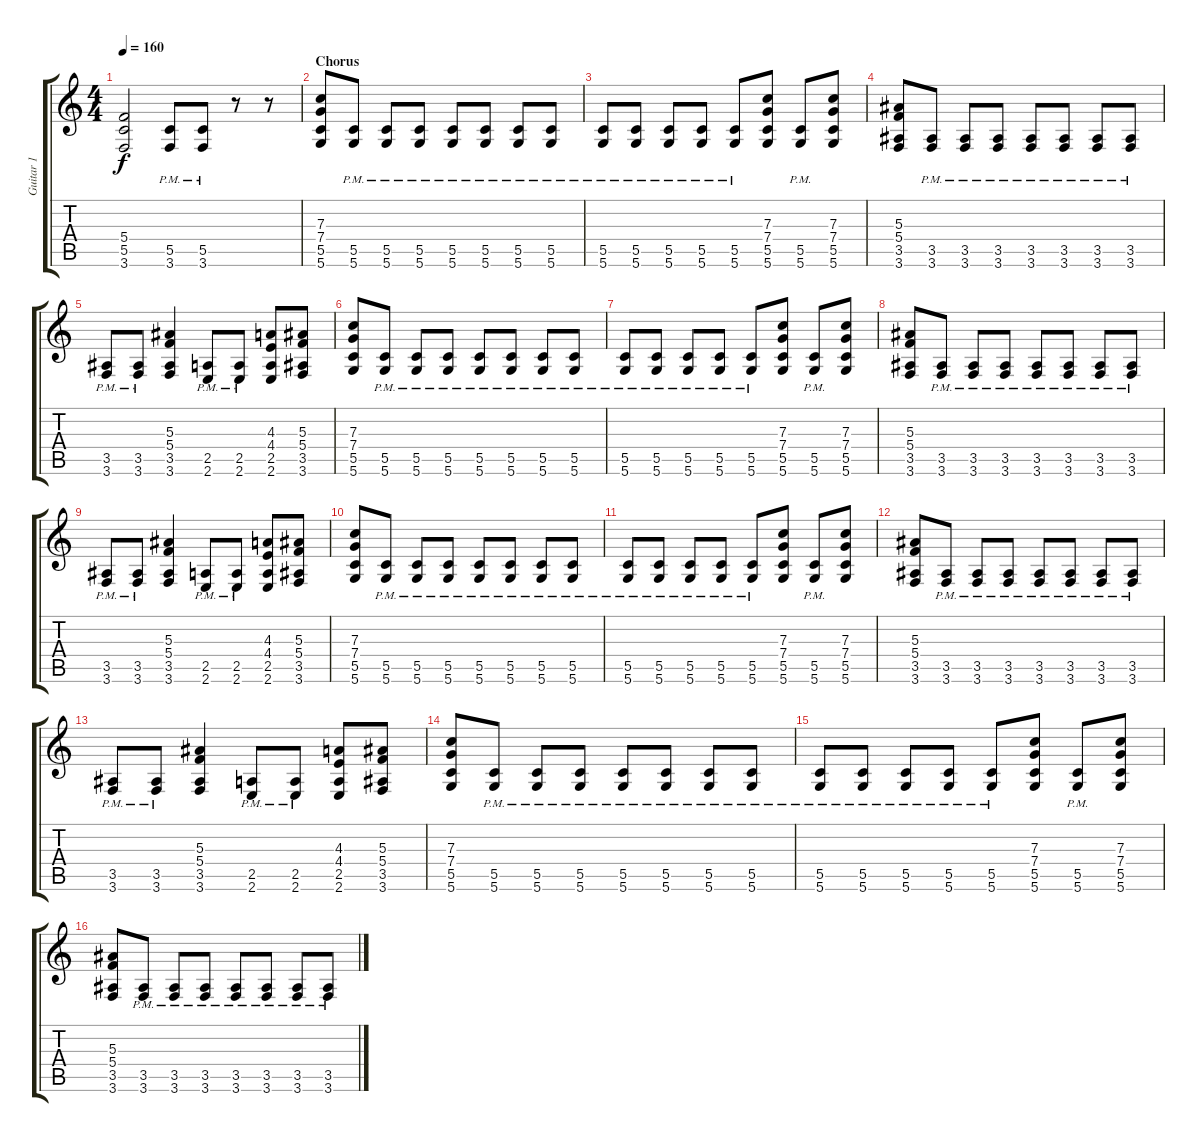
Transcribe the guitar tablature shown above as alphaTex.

\track ("Guitar 1" "Guitar 1") {instrument overdrivenguitar}
\staff {score tabs}
\tuning (D4 A3 F3 C3 G2 D2) {hide}
\ts (4 4)
\tempo 160
\clef g2
\ks c
(5.4{t} 5.5{t} 3.6{t}).2{dy f} (5.5{pm} 3.6{pm}).8 (5.5{pm} 3.6{pm}).8 r.8 r.8 |
\section ("" "Chorus")
(7.3 7.4 5.5 5.6).8 (5.5{pm} 5.6{pm}).8 (5.5{pm} 5.6{pm}).8 (5.5{pm} 5.6{pm}).8 (5.5{pm} 5.6{pm}).8 (5.5{pm} 5.6{pm}).8 (5.5{pm} 5.6{pm}).8 (5.5{pm} 5.6{pm}).8 |
(5.5{pm} 5.6{pm}).8 (5.5{pm} 5.6{pm}).8 (5.5{pm} 5.6{pm}).8 (5.5{pm} 5.6{pm}).8 (5.5{pm} 5.6{pm}).8 (7.3 7.4 5.5 5.6).8 (5.5{pm} 5.6{pm}).8 (7.3 7.4 5.5 5.6).8 |
(5.3 5.4 3.5 3.6).8 (3.5{pm} 3.6{pm}).8 (3.5{pm} 3.6{pm}).8 (3.5{pm} 3.6{pm}).8 (3.5{pm} 3.6{pm}).8 (3.5{pm} 3.6{pm}).8 (3.5{pm} 3.6{pm}).8 (3.5{pm} 3.6{pm}).8 |
(3.5{pm} 3.6{pm}).8 (3.5{pm} 3.6{pm}).8 (5.3 5.4 3.5 3.6).4 (2.5{pm} 2.6{pm}).8 (2.5{pm} 2.6{pm}).8 (4.3 4.4 2.5 2.6).8 (5.3 5.4 3.5 3.6).8 |
(7.3 7.4 5.5 5.6).8 (5.5{pm} 5.6{pm}).8 (5.5{pm} 5.6{pm}).8 (5.5{pm} 5.6{pm}).8 (5.5{pm} 5.6{pm}).8 (5.5{pm} 5.6{pm}).8 (5.5{pm} 5.6{pm}).8 (5.5{pm} 5.6{pm}).8 |
(5.5{pm} 5.6{pm}).8 (5.5{pm} 5.6{pm}).8 (5.5{pm} 5.6{pm}).8 (5.5{pm} 5.6{pm}).8 (5.5{pm} 5.6{pm}).8 (7.3 7.4 5.5 5.6).8 (5.5{pm} 5.6{pm}).8 (7.3 7.4 5.5 5.6).8 |
(5.3 5.4 3.5 3.6).8 (3.5{pm} 3.6{pm}).8 (3.5{pm} 3.6{pm}).8 (3.5{pm} 3.6{pm}).8 (3.5{pm} 3.6{pm}).8 (3.5{pm} 3.6{pm}).8 (3.5{pm} 3.6{pm}).8 (3.5{pm} 3.6{pm}).8 |
(3.5{pm} 3.6{pm}).8 (3.5{pm} 3.6{pm}).8 (5.3 5.4 3.5 3.6).4 (2.5{pm} 2.6{pm}).8 (2.5{pm} 2.6{pm}).8 (4.3 4.4 2.5 2.6).8 (5.3 5.4 3.5 3.6).8 |
(7.3 7.4 5.5 5.6).8 (5.5{pm} 5.6{pm}).8 (5.5{pm} 5.6{pm}).8 (5.5{pm} 5.6{pm}).8 (5.5{pm} 5.6{pm}).8 (5.5{pm} 5.6{pm}).8 (5.5{pm} 5.6{pm}).8 (5.5{pm} 5.6{pm}).8 |
(5.5{pm} 5.6{pm}).8 (5.5{pm} 5.6{pm}).8 (5.5{pm} 5.6{pm}).8 (5.5{pm} 5.6{pm}).8 (5.5{pm} 5.6{pm}).8 (7.3 7.4 5.5 5.6).8 (5.5{pm} 5.6{pm}).8 (7.3 7.4 5.5 5.6).8 |
(5.3 5.4 3.5 3.6).8 (3.5{pm} 3.6{pm}).8 (3.5{pm} 3.6{pm}).8 (3.5{pm} 3.6{pm}).8 (3.5{pm} 3.6{pm}).8 (3.5{pm} 3.6{pm}).8 (3.5{pm} 3.6{pm}).8 (3.5{pm} 3.6{pm}).8 |
(3.5{pm} 3.6{pm}).8 (3.5{pm} 3.6{pm}).8 (5.3 5.4 3.5 3.6).4 (2.5{pm} 2.6{pm}).8 (2.5{pm} 2.6{pm}).8 (4.3 4.4 2.5 2.6).8 (5.3 5.4 3.5 3.6).8 |
(7.3 7.4 5.5 5.6).8 (5.5{pm} 5.6{pm}).8 (5.5{pm} 5.6{pm}).8 (5.5{pm} 5.6{pm}).8 (5.5{pm} 5.6{pm}).8 (5.5{pm} 5.6{pm}).8 (5.5{pm} 5.6{pm}).8 (5.5{pm} 5.6{pm}).8 |
(5.5{pm} 5.6{pm}).8 (5.5{pm} 5.6{pm}).8 (5.5{pm} 5.6{pm}).8 (5.5{pm} 5.6{pm}).8 (5.5{pm} 5.6{pm}).8 (7.3 7.4 5.5 5.6).8 (5.5{pm} 5.6{pm}).8 (7.3 7.4 5.5 5.6).8 |
(5.3 5.4 3.5 3.6).8 (3.5{pm} 3.6{pm}).8 (3.5{pm} 3.6{pm}).8 (3.5{pm} 3.6{pm}).8 (3.5{pm} 3.6{pm}).8 (3.5{pm} 3.6{pm}).8 (3.5{pm} 3.6{pm}).8 (3.5{pm} 3.6{pm}).8
